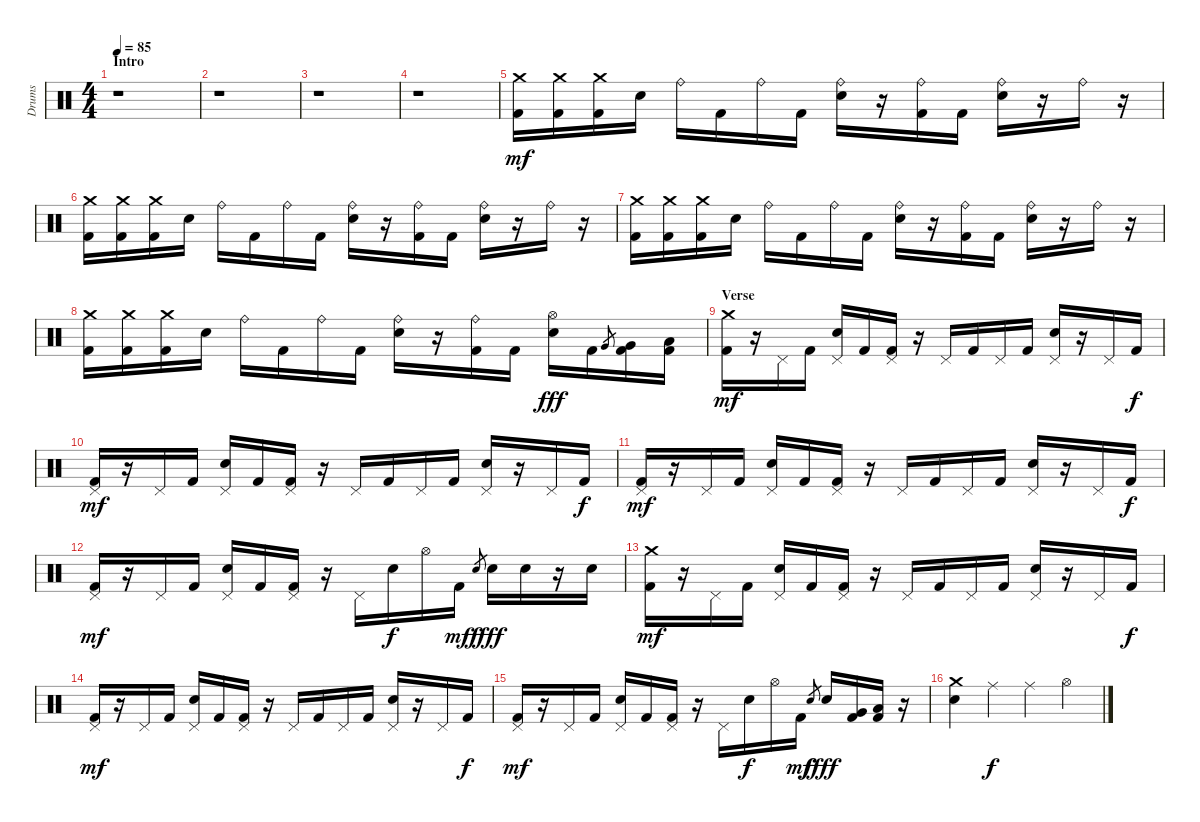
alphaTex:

\track ("Drums" "Drums") {instrument percussion}
\staff {score}
\articulation defaults
\ts (4 4)
\section ("" "Intro")
\tempo 85
\clef neutral
\ks c
r.1{dy mf} |
r.1 |
r.1 |
r.1 |
("Crash medium (hit)" "Kick (hit) 2").16 ("Crash medium (hit)" "Kick (hit) 2").16 ("Crash medium (hit)" "Kick (hit) 2").16 "Electric Snare (hit)".16 "Ride (bell)".16 "Kick (hit) 2".16 "Ride (bell)".16 "Kick (hit) 2".16 ("Ride (bell)" "Electric Snare (hit)").16 r.16 ("Ride (bell)" "Kick (hit) 2").16 "Kick (hit) 2".16 ("Ride (bell)" "Electric Snare (hit)").16 r.16 "Ride (bell)".16 r.16 |
("Crash medium (hit)" "Kick (hit) 2").16 ("Crash medium (hit)" "Kick (hit) 2").16 ("Crash medium (hit)" "Kick (hit) 2").16 "Electric Snare (hit)".16 "Ride (bell)".16 "Kick (hit) 2".16 "Ride (bell)".16 "Kick (hit) 2".16 ("Ride (bell)" "Electric Snare (hit)").16 r.16 ("Ride (bell)" "Kick (hit) 2").16 "Kick (hit) 2".16 ("Ride (bell)" "Electric Snare (hit)").16 r.16 "Ride (bell)".16 r.16 |
("Crash medium (hit)" "Kick (hit) 2").16 ("Crash medium (hit)" "Kick (hit) 2").16 ("Crash medium (hit)" "Kick (hit) 2").16 "Electric Snare (hit)".16 "Ride (bell)".16 "Kick (hit) 2".16 "Ride (bell)".16 "Kick (hit) 2".16 ("Ride (bell)" "Electric Snare (hit)").16 r.16 ("Ride (bell)" "Kick (hit) 2").16 "Kick (hit) 2".16 ("Ride (bell)" "Electric Snare (hit)").16 r.16 "Ride (bell)".16 r.16 |
("Crash medium (hit)" "Kick (hit) 2").16 ("Crash medium (hit)" "Kick (hit) 2").16 ("Crash medium (hit)" "Kick (hit) 2").16 "Electric Snare (hit)".16 "Ride (bell)".16 "Kick (hit) 2".16 "Ride (bell)".16 "Kick (hit) 2".16 ("Ride (bell)" "Electric Snare (hit)").16 r.16 ("Ride (bell)" "Kick (hit) 2").16 "Kick (hit) 2".16 ("Hi-Hat (open)" "Electric Snare (hit)").16{dy fff} "Kick (hit) 2".16 "Very Low Tom (hit)".8{gr} ("Kick (hit) 2" "Very Low Tom (hit)").16 ("Kick (hit) 2" "Low Floor Tom (hit)").16 |
\section ("" "Verse")
("Crash medium (hit)" "Kick (hit) 2").16{dy mf} r.16 "Pedal Hi-Hat (hit)".16 "Kick (hit) 2".16 ("Pedal Hi-Hat (hit)" "Electric Snare (hit)").16 "Kick (hit) 2".16 ("Pedal Hi-Hat (hit)" "Kick (hit) 2").16 r.16 "Pedal Hi-Hat (hit)".16 "Kick (hit) 2".16 "Pedal Hi-Hat (hit)".16 "Kick (hit) 2".16 ("Pedal Hi-Hat (hit)" "Electric Snare (hit)").16 r.16 "Pedal Hi-Hat (hit)".16 "Kick (hit) 2".16{dy f} |
("Pedal Hi-Hat (hit)" "Kick (hit) 2").16{dy mf} r.16 "Pedal Hi-Hat (hit)".16 "Kick (hit) 2".16 ("Pedal Hi-Hat (hit)" "Electric Snare (hit)").16 "Kick (hit) 2".16 ("Pedal Hi-Hat (hit)" "Kick (hit) 2").16 r.16 "Pedal Hi-Hat (hit)".16 "Kick (hit) 2".16 "Pedal Hi-Hat (hit)".16 "Kick (hit) 2".16 ("Pedal Hi-Hat (hit)" "Electric Snare (hit)").16 r.16 "Pedal Hi-Hat (hit)".16 "Kick (hit) 2".16{dy f} |
("Pedal Hi-Hat (hit)" "Kick (hit) 2").16{dy mf} r.16 "Pedal Hi-Hat (hit)".16 "Kick (hit) 2".16 ("Pedal Hi-Hat (hit)" "Electric Snare (hit)").16 "Kick (hit) 2".16 ("Pedal Hi-Hat (hit)" "Kick (hit) 2").16 r.16 "Pedal Hi-Hat (hit)".16 "Kick (hit) 2".16 "Pedal Hi-Hat (hit)".16 "Kick (hit) 2".16 ("Pedal Hi-Hat (hit)" "Electric Snare (hit)").16 r.16 "Pedal Hi-Hat (hit)".16 "Kick (hit) 2".16{dy f} |
("Pedal Hi-Hat (hit)" "Kick (hit) 2").16{dy mf} r.16 "Pedal Hi-Hat (hit)".16 "Kick (hit) 2".16 ("Pedal Hi-Hat (hit)" "Electric Snare (hit)").16 "Kick (hit) 2".16 ("Pedal Hi-Hat (hit)" "Kick (hit) 2").16 r.16 "Pedal Hi-Hat (hit)".16 "Electric Snare (hit)".16{dy f} "Hi-Hat (open)".16 "Kick (hit) 2".16{dy mf} "Electric Snare (hit)".8{gr dy f} "Electric Snare (hit)".16{dy fff} "Electric Snare (hit)".16 r.16 "Electric Snare (hit)".16 |
("Crash medium (hit)" "Kick (hit) 2").16{dy mf} r.16 "Pedal Hi-Hat (hit)".16 "Kick (hit) 2".16 ("Pedal Hi-Hat (hit)" "Electric Snare (hit)").16 "Kick (hit) 2".16 ("Pedal Hi-Hat (hit)" "Kick (hit) 2").16 r.16 "Pedal Hi-Hat (hit)".16 "Kick (hit) 2".16 "Pedal Hi-Hat (hit)".16 "Kick (hit) 2".16 ("Pedal Hi-Hat (hit)" "Electric Snare (hit)").16 r.16 "Pedal Hi-Hat (hit)".16 "Kick (hit) 2".16{dy f} |
("Pedal Hi-Hat (hit)" "Kick (hit) 2").16{dy mf} r.16 "Pedal Hi-Hat (hit)".16 "Kick (hit) 2".16 ("Pedal Hi-Hat (hit)" "Electric Snare (hit)").16 "Kick (hit) 2".16 ("Pedal Hi-Hat (hit)" "Kick (hit) 2").16 r.16 "Pedal Hi-Hat (hit)".16 "Kick (hit) 2".16 "Pedal Hi-Hat (hit)".16 "Kick (hit) 2".16 ("Pedal Hi-Hat (hit)" "Electric Snare (hit)").16 r.16 "Pedal Hi-Hat (hit)".16 "Kick (hit) 2".16{dy f} |
("Pedal Hi-Hat (hit)" "Kick (hit) 2").16{dy mf} r.16 "Pedal Hi-Hat (hit)".16 "Kick (hit) 2".16 ("Pedal Hi-Hat (hit)" "Electric Snare (hit)").16 "Kick (hit) 2".16 ("Pedal Hi-Hat (hit)" "Kick (hit) 2").16 r.16 "Pedal Hi-Hat (hit)".16 "Electric Snare (hit)".16{dy f} "Hi-Hat (open)".16 "Kick (hit) 2".16{dy mf} "Electric Snare (hit)".8{gr dy f} "Electric Snare (hit)".16{dy fff} ("Very Low Tom (hit)" "Kick (hit) 2").16 ("Low Floor Tom (hit)" "Kick (hit) 2").16 r.16 |
("Crash medium (hit)" "Electric Snare (hit)").4 "Ride (middle)".4{dy f} "Ride (middle)".4 "Hi-Hat (open)".4
